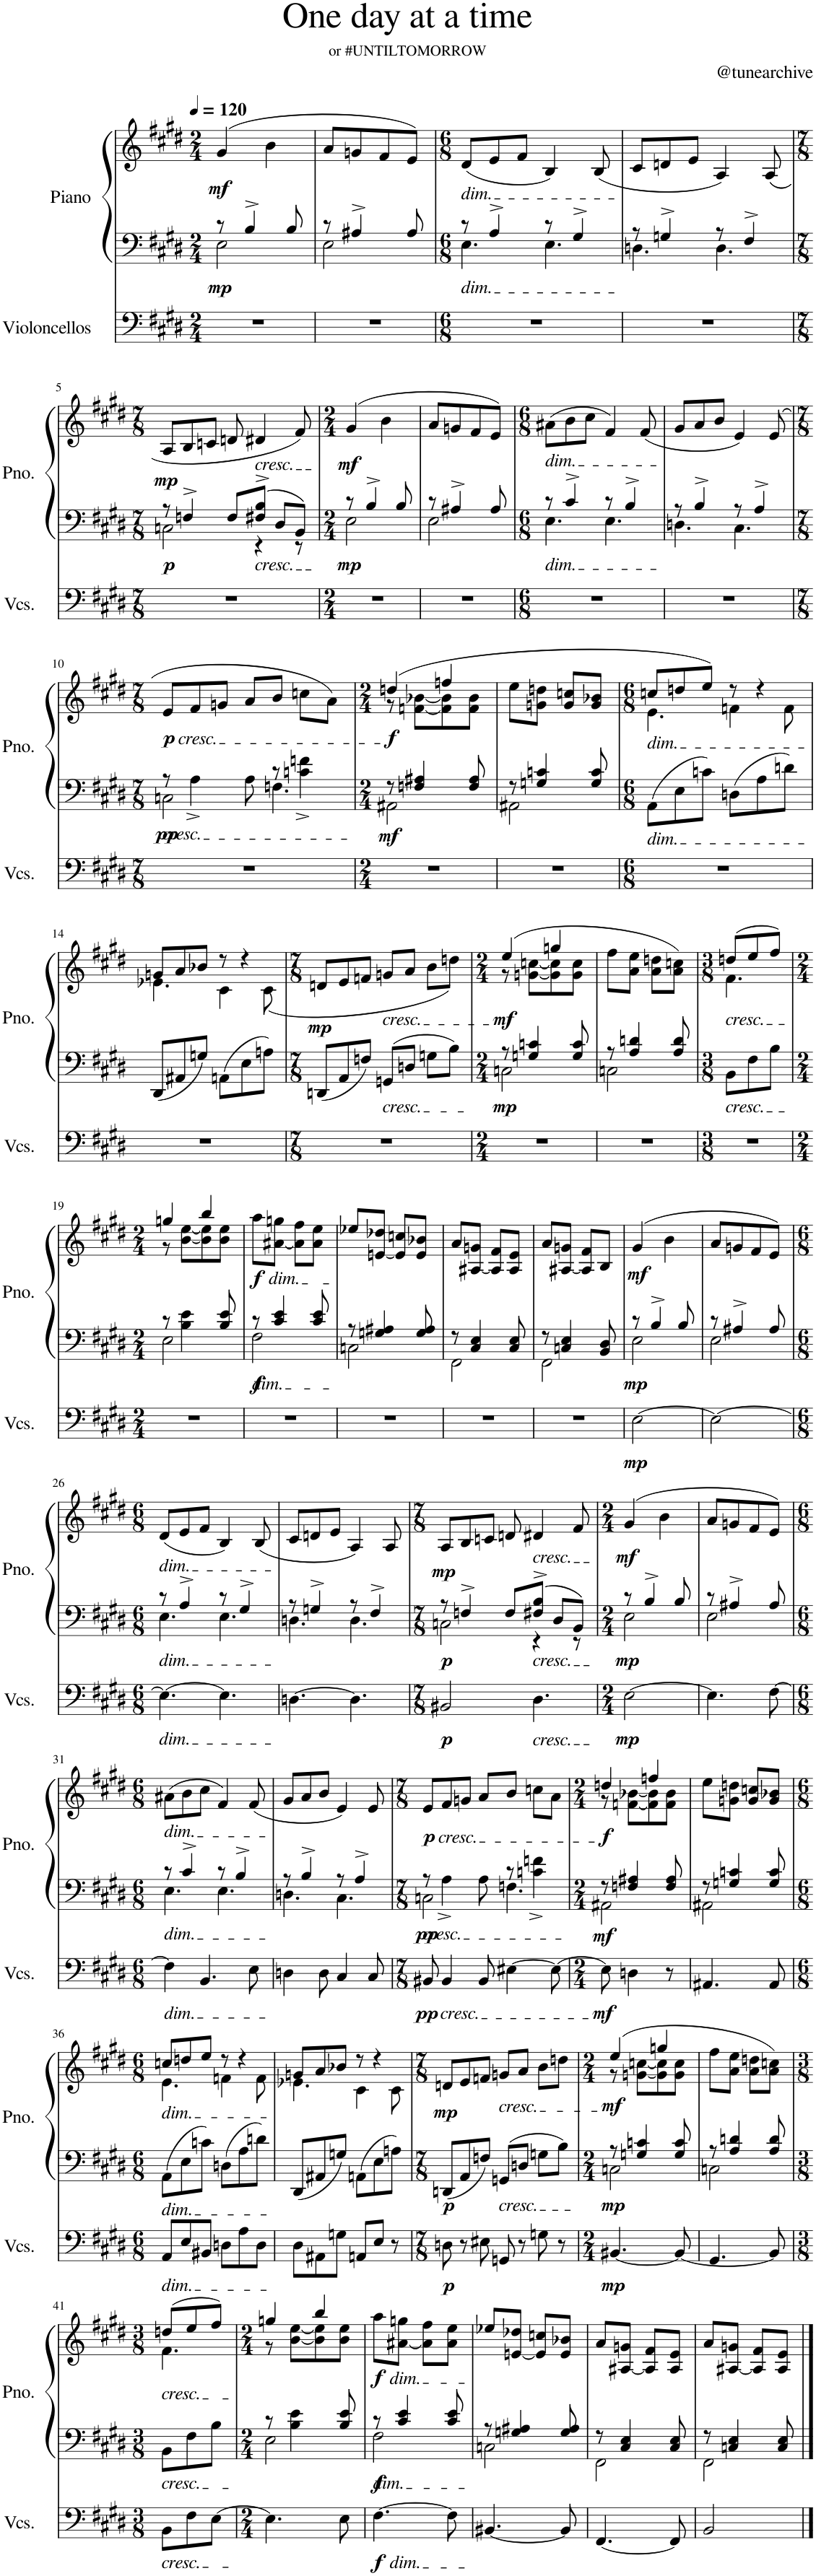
**kern	**dynam	**kern	**kern	**dynam
*part2	*part2	*part1	*part1	*part1
*staff3	*staff3	*staff2	*staff1	*staff1/2
*I"Violoncellos	*	*I"Piano	*	*
*I'Vcs.	*	*I'Pno.	*	*
*clefF4	*	*clefF4	*clefG2	*
*k[f#c#g#d#]	*	*k[f#c#g#d#]	*k[f#c#g#d#]	*
*M2/4	*	*M2/4	*M2/4	*
*MM120	*	*MM120	*MM120	*
=1	=1	=1	=1	=1
*	*	*^	*	*
!	!	!	!	!	!LO:DY:b=2
!	!	!	!	!	!LO:DY:n=1:b
2r	.	8r	2E\	(4g#/	mp mf
.	.	4B^/	.	.	.
.	.	.	.	4b\	.
.	.	8B/	.	.	.
=2	=2	=2	=2	=2	=2
2r	.	8r	2E\	8a/L	.
.	.	4A#X^/	.	8gn/	.
.	.	.	.	8f#/	.
.	.	8A#/	.	8e/J)	.
=3	=3	=3	=3	=3	=3
*M6/8	*	*M6/8	*	*M6/8	*
!	!	!	!	!LO:TX:b:i:t=dim.	!
!	!	!LO:TX:b:i:t=dim.	!	!	!
2.r	.	8r	4.E\	(8d#/L	.
.	.	4A^/	.	8e/	.
.	.	.	.	8f#/J	.
.	.	8r	4.E\	4B/)	.
.	.	4G#^/	.	.	.
.	.	.	.	(8B/	.
=4	=4	=4	=4	=4	=4
2.r	.	8r	4.Dn\	8c#/L	.
.	.	4Gn^/	.	8dn/	.
.	.	.	.	8e/J	.
.	.	8r	4.D\	4A/)	.
.	.	4F#^/	.	.	.
.	.	.	.	(8A/	.
!!LO:LB:g=z
=5	=5	=5	=5	=5	=5
*M7/8	*	*M7/8	*	*M7/8	*
!	!	!	!	!	!LO:DY:b=2
!	!	!	!	!	!LO:DY:n=1:b
2..r	.	8r	2Cn\	8A/L	p mp
.	.	4Fn^/	.	8B/	.
.	.	.	.	8cn/J	.
.	.	8F/L	.	8dn/	.
!	!	!	!	!LO:TX:b:i:t=cresc.	!
!	!	!LO:TX:b:i:t=cresc.	!	!	!
.	.	8F#X/^ 8B/^J	4r	4d#X/	.
.	.	8D#/L	.	.	.
.	.	8BB/J	8r	8f#/)	.
=6	=6	=6	=6	=6	=6
*M2/4	*	*M2/4	*	*M2/4	*
!	!	!	!	!	!LO:DY:b=2
!	!	!	!	!	!LO:DY:n=1:b
2r	.	8r	2E\	(4g#/	mp mf
.	.	4B^/	.	.	.
.	.	.	.	4b\	.
.	.	8B/	.	.	.
=7	=7	=7	=7	=7	=7
2r	.	8r	2E\	8a/L	.
.	.	4A#X^/	.	8gn/	.
.	.	.	.	8f#/	.
.	.	8A#/	.	8e/J)	.
=8	=8	=8	=8	=8	=8
*M6/8	*	*M6/8	*	*M6/8	*
!	!	!	!	!LO:TX:b:i:t=dim.	!
!	!	!LO:TX:b:i:t=dim.	!	!	!
2.r	.	8r	4.E\	(8a#X\L	.
.	.	4c#^/	.	8b\	.
.	.	.	.	8cc#\J	.
.	.	8r	4.E\	4f#/)	.
.	.	4B^/	.	.	.
.	.	.	.	(8f#/	.
=9	=9	=9	=9	=9	=9
2.r	.	8r	4.Dn\	8g#/L	.
.	.	4B^/	.	8a/	.
.	.	.	.	8b/J	.
.	.	8r	4.C#\	4e/)	.
.	.	4A^/	.	.	.
.	.	.	.	(8e/	.
!!LO:LB:g=z
=10	=10	=10	=10	=10	=10
*M7/8	*	*M7/8	*	*M7/8	*
!	!	!	!	!LO:TX:b:i:t=cresc.	!
!	!	!LO:TX:b:i:t=cresc.	!	!	!
!	!	!	!	!	!LO:DY:b=2
!	!	!	!	!	!LO:DY:n=1:b
2..r	.	8r	2Cn\	8e/L	pp p
.	.	4A^\	.	8f#/	.
.	.	.	.	8gn/J	.
.	.	8A\	.	8a/L	.
.	.	8r	4.Fn\	8b/J	.
.	.	4cn\^ 4fn\^	.	8ccn\L	.
.	.	.	.	8a\J)	.
=11	=11	=11	=11	=11	=11
*M2/4	*	*M2/4	*	*M2/4	*
*	*	*	*	*^	*
!	!	!	!	!	!	!LO:DY:b=2
!	!	!	!	!	!	!LO:DY:n=1:b
2r	.	8r	2AA#X\	(4ddn/	8r	mf f
.	.	4Fn/ 4A#X/	.	.	[8fn\ [8b-X\L	.
.	.	.	.	4ffn/	8f\] 8b-\]	.
.	.	8F/ 8A#/	.	.	8f\ 8b-\J	.
*	*	*	*	*v	*v	*
=12	=12	=12	=12	=12	=12
2r	.	8r	2AA#X\	8ee\L	.
.	.	4Gn/ 4cn/	.	8gn\ 8ddn\J	.
.	.	.	.	8g/ 8ccn/L	.
.	.	8G/ 8c/	.	8g/ 8b-X/J	.
*	*	*v	*v	*	*
=13	=13	=13	=13	=13
*M6/8	*	*M6/8	*M6/8	*
*	*	*	*^	*
!	!	!	!LO:TX:b:i:t=dim.	!	!
!	!	!LO:TX:b:i:t=dim.	!	!	!
2.r	.	8AA\L	8ccn/L	4.e\	.
.	.	8E\	8ddn/	.	.
.	.	8cn\J	8ee/J)	.	.
.	.	8Dn\L	8r	4fn\	.
.	.	8A\	4r	.	.
.	.	8dn\J	.	8f\	.
!!LO:LB:g=z	!!
=14	=14	=14	=14	=14	=14
2.r	.	8DD#/L	8gn/L	4.e-X\	.
.	.	8AA#X/	8a/	.	.
.	.	8Gn/J	8b-X/J	.	.
.	.	8AAn\L	8r	4c#\	.
.	.	8E\	4r	.	.
.	.	8An\J	.	(8c#\	.
*	*	*	*v	*v	*
=15	=15	=15	=15	=15
*M7/8	*	*M7/8	*M7/8	*
*	*	*	*^	*
!	!	!	!	!	!LO:DY:b
*	*	*	*v	*v	*
2..r	.	8DDn/L	8dn/L	mp
.	.	8AA/	8e/	.
.	.	8Fn/J	8fn/J	.
!	!	!	!LO:TX:b:i:t=cresc.	!
!	!	!LO:TX:b:i:t=cresc.	!	!
.	.	8GGn/L	8gn/L	.
.	.	8Dn/J	8a/J	.
.	.	8Gn\L	8b\L	.
.	.	8B\J	8ddn\J)	.
=16	=16	=16	=16	=16
*M2/4	*	*M2/4	*M2/4	*
*	*	*^	*^	*
!	!	!	!	!	!	!LO:DY:b=2
!	!	!	!	!	!	!LO:DY:n=1:b
2r	.	8r	2Cn\	(4ee/	8r	mp mf
.	.	4Gn/ 4cn/	.	.	[8gn\ [8ccn\L	.
.	.	.	.	4ggn/	8g\] 8cc\]	.
.	.	8G/ 8c/	.	.	8g\ 8cc\J	.
*	*	*	*	*v	*v	*
=17	=17	=17	=17	=17	=17
2r	.	8r	2Cn\	8ff#\L	.
.	.	4A/ 4dn/	.	8a\ 8ee\J	.
.	.	.	.	8a\ 8ddn\L	.
.	.	8A/ 8d/	.	8a\ 8ccn\J)	.
*	*	*v	*v	*	*
=18	=18	=18	=18	=18
*M3/8	*	*M3/8	*M3/8	*
*	*	*	*^	*
!	!	!	!LO:TX:b:i:t=cresc.	!	!
!	!	!LO:TX:b:i:t=cresc.	!	!	!
4.r	.	8BB\L	(8ddn/L	4.f#\	.
.	.	8F#\	8ee/	.	.
.	.	8B\J	8ff#/J)	.	.
!!LO:LB:g=z	!!
=19	=19	=19	=19	=19	=19
*M2/4	*	*M2/4	*M2/4	*	*
*	*	*^	*	*	*
2r	.	8r	2E\	4ggn/	8r	.
.	.	4B\ 4e\	.	.	[8b\ [8ee\L	.
.	.	.	.	4bb/	8b\] 8ee\]	.
.	.	8B/ 8e/	.	.	8b\ 8ee\J	.
=20	=20	=20	=20	=20	=20	=20
!	!	!	!	!LO:TX:b:i:t=dim.	!	!
!	!	!LO:TX:b:i:t=dim.	!	!	!	!
!	!	!	!	!	!	!LO:DY:b=2
!	!	!	!	!	!	!LO:DY:n=1:b
*	*	*	*	*v	*v	*
2r	.	8r	2F#\	8aa\L	f f
.	.	4c#/ 4e/	.	[8a#X\ 8ggn\J	.
.	.	.	.	8a#\] 8ff#\L	.
.	.	8c#/ 8e/	.	8a#\ 8ee\J	.
=21	=21	=21	=21	=21	=21
2r	.	8r	2Cn\	8ee-X/L	.
.	.	4Gn/ 4A#X/	.	[8en/ 8dd-X/J	.
.	.	.	.	8e/] 8ccn/L	.
.	.	8G/ 8A#/	.	8e/ 8b-X/J	.
=22	=22	=22	=22	=22	=22
2r	.	8r	2FF#\	8a/L	.
.	.	4C#/ 4E/	.	[8A#X/ 8gn/J	.
.	.	.	.	8A#/] 8f#/L	.
.	.	8C#/ 8E/	.	8A#/ 8e/J	.
=23	=23	=23	=23	=23	=23
2r	.	8r	2FF#\	8a/L	.
.	.	4Cn/ 4E/	.	[8A#X/ 8gn/J	.
.	.	.	.	8A#/] 8f#/L	.
.	.	8BB/ 8D#/	.	8B/J	.
=24	=24	=24	=24	=24	=24
!	!LO:DY:b	!	!	!	!LO:DY:b=2
!	!	!	!	!	!LO:DY:n=1:b
[2E\	mp	8r	2E\	(4g#/	mp mf
.	.	4B^/	.	.	.
.	.	.	.	4b\	.
.	.	8B/	.	.	.
=25	=25	=25	=25	=25	=25
2E\_	.	8r	2E\	8a/L	.
.	.	4A#X^/	.	8gn/	.
.	.	.	.	8f#/	.
.	.	8A#/	.	8e/J)	.
!!LO:LB:g=z
=26	=26	=26	=26	=26	=26
*M6/8	*	*M6/8	*	*M6/8	*
!	!	!	!	!LO:TX:b:i:t=dim.	!
!	!	!LO:TX:b:i:t=dim.	!	!	!
!LO:TX:b:i:t=dim.	!	!	!	!	!
4.E\_	.	8r	4.E\	(8d#/L	.
.	.	4A^/	.	8e/	.
.	.	.	.	8f#/J	.
4.E\]	.	8r	4.E\	4B/)	.
.	.	4G#^/	.	.	.
.	.	.	.	(8B/	.
=27	=27	=27	=27	=27	=27
[4.Dn\	.	8r	4.Dn\	8c#/L	.
.	.	4Gn^/	.	8dn/	.
.	.	.	.	8e/J	.
4.D\]	.	8r	4.D\	4A/)	.
.	.	4F#^/	.	.	.
.	.	.	.	8A/	.
=28	=28	=28	=28	=28	=28
*M7/8	*	*M7/8	*	*M7/8	*
!	!LO:DY:b	!	!	!	!LO:DY:b=2
!	!	!	!	!	!LO:DY:n=1:b
2BB#X/	p	8r	2Cn\	8A/L	p mp
.	.	4Fn^/	.	8B/	.
.	.	.	.	8cn/J	.
.	.	8F/L	.	8dn/	.
!	!	!	!	!LO:TX:b:i:t=cresc.	!
!	!	!LO:TX:b:i:t=cresc.	!	!	!
!LO:TX:b:i:t=cresc.	!	!	!	!	!
4.D#\	.	8F#X/^ 8B/^J	4r	4d#X/	.
.	.	8D#/L	.	.	.
.	.	8BB/J	8r	8f#/	.
=29	=29	=29	=29	=29	=29
*M2/4	*	*M2/4	*	*M2/4	*
!	!LO:DY:b	!	!	!	!LO:DY:b=2
!	!	!	!	!	!LO:DY:n=1:b
[2E\	mp	8r	2E\	(4g#/	mp mf
.	.	4B^/	.	.	.
.	.	.	.	4b\	.
.	.	8B/	.	.	.
=30	=30	=30	=30	=30	=30
4.E\]	.	8r	2E\	8a/L	.
.	.	4A#X^/	.	8gn/	.
.	.	.	.	8f#/	.
[8F#\	.	8A#/	.	8e/J)	.
!!LO:LB:g=z
=31	=31	=31	=31	=31	=31
*M6/8	*	*M6/8	*	*M6/8	*
!	!	!	!	!LO:TX:b:i:t=dim.	!
!	!	!LO:TX:b:i:t=dim.	!	!	!
!LO:TX:b:i:t=dim.	!	!	!	!	!
4F#\]	.	8r	4.E\	(8a#X\L	.
.	.	4c#^/	.	8b\	.
4.BB/	.	.	.	8cc#\J	.
.	.	8r	4.E\	4f#/)	.
.	.	4B^/	.	.	.
8E\	.	.	.	(8f#/	.
=32	=32	=32	=32	=32	=32
4Dn\	.	8r	4.Dn\	8g#/L	.
.	.	4B^/	.	8a/	.
8D\	.	.	.	8b/J	.
4C#/	.	8r	4.C#\	4e/)	.
.	.	4A^/	.	.	.
8C#/	.	.	.	8e/	.
=33	=33	=33	=33	=33	=33
*M7/8	*	*M7/8	*	*M7/8	*
!	!	!	!	!LO:TX:b:i:t=cresc.	!
!	!	!LO:TX:b:i:t=cresc.	!	!	!
!LO:TX:b:i:t=cresc.	!	!	!	!	!
!	!LO:DY:b	!	!	!	!LO:DY:b=2
!	!	!	!	!	!LO:DY:n=1:b
8BB#X/	pp	8r	2Cn\	8e/L	pp p
4BB#/	.	4A^\	.	8f#/	.
.	.	.	.	8gn/J	.
8BB#/	.	8A\	.	8a/L	.
[4E#X\	.	8r	4.Fn\	8b/J	.
.	.	4cn\^ 4fn\^	.	8ccn\L	.
8E#\_	.	.	.	8a\J	.
=34	=34	=34	=34	=34	=34
*M2/4	*	*M2/4	*	*M2/4	*
*	*	*	*	*^	*
!	!LO:DY:b	!	!	!	!	!LO:DY:b=2
!	!	!	!	!	!	!LO:DY:n=1:b
8E#\]	mf	8r	2AA#X\	4ddn/	8r	mf f
4Dn\	.	4Fn/ 4A#X/	.	.	[8fn\ [8b-X\L	.
.	.	.	.	4ffn/	8f\] 8b-\]	.
8r	.	8F/ 8A#/	.	.	8f\ 8b-\J	.
*	*	*	*	*v	*v	*
=35	=35	=35	=35	=35	=35
4.AA#X/	.	8r	2AA#X\	8ee\L	.
.	.	4Gn/ 4cn/	.	8gn\ 8ddn\J	.
.	.	.	.	8g/ 8ccn/L	.
8AA#/	.	8G/ 8c/	.	8g/ 8b-X/J	.
*	*	*v	*v	*	*
!!LO:LB:g=z
=36	=36	=36	=36	=36
*M6/8	*	*M6/8	*M6/8	*
*	*	*	*^	*
!	!	!	!LO:TX:b:i:t=dim.	!	!
!	!	!LO:TX:b:i:t=dim.	!	!	!
!LO:TX:b:i:t=dim.	!	!	!	!	!
8AA/L	.	8AA\L	8ccn/L	4.e\	.
8E/	.	8E\	8ddn/	.	.
8BB#X/J	.	8cn\J	8ee/J	.	.
8Dn\L	.	8Dn\L	8r	4fn\	.
8A\	.	8A\	4r	.	.
8D\J	.	8dn\J	.	8f\	.
=37	=37	=37	=37	=37	=37
8D#\L	.	8DD#/L	8gn/L	4.e-X\	.
8AA#X\	.	8AA#X/	8a/	.	.
8Gn\J	.	8Gn/J	8b-X/J	.	.
8AAn/L	.	8AAn\L	8r	4c#\	.
8E/J	.	8E\	4r	.	.
8r	.	8An\J	.	8c#\	.
*	*	*	*v	*v	*
=38	=38	=38	=38	=38
*M7/8	*	*M7/8	*M7/8	*
*	*	*	*^	*
!	!LO:DY:b	!	!	!	!LO:DY:b=2
!	!	!	!	!	!LO:DY:n=1:b
*	*	*	*v	*v	*
8Dn\	p	8DDn/L	8dn/L	p mp
8r	.	8AA/	8e/	.
8E#X\	.	8Fn/J	8fn/J	.
!	!	!	!LO:TX:b:i:t=cresc.	!
!	!	!LO:TX:b:i:t=cresc.	!	!
8GGn/	.	8GGn/L	8gn/L	.
8r	.	8Dn/J	8a/J	.
8Gn\	.	8Gn\L	8b\L	.
8r	.	8B\J	8ddn\J	.
=39	=39	=39	=39	=39
*M2/4	*	*M2/4	*M2/4	*
*	*	*^	*^	*
!	!LO:DY:b	!	!	!	!	!LO:DY:b=2
!	!	!	!	!	!	!LO:DY:n=1:b
[4.BB#X/	mp	8r	2Cn\	(4ee/	8r	mp mf
.	.	4Gn/ 4cn/	.	.	[8gn\ [8ccn\L	.
.	.	.	.	4ggn/	8g\] 8cc\]	.
8BB#/_	.	8G/ 8c/	.	.	8g\ 8cc\J	.
*	*	*	*	*v	*v	*
=40	=40	=40	=40	=40	=40
4.GG#/	.	8r	2Cn\	8ff#\L	.
.	.	4A/ 4dn/	.	8a\ 8ee\J	.
.	.	.	.	8a\ 8ddn\L	.
8BB#/]	.	8A/ 8d/	.	8a\ 8ccn\J)	.
*	*	*v	*v	*	*
!!LO:LB:g=z
=41	=41	=41	=41	=41
*M3/8	*	*M3/8	*M3/8	*
*	*	*	*^	*
!	!	!	!LO:TX:b:i:t=cresc.	!	!
!	!	!LO:TX:b:i:t=cresc.	!	!	!
!LO:TX:b:i:t=cresc.	!	!	!	!	!
8BB\L	.	8BB\L	(8ddn/L	4.f#\	.
8F#\	.	8F#\	8ee/	.	.
[8E\J	.	8B\J	8ff#/J)	.	.
=42	=42	=42	=42	=42	=42
*M2/4	*	*M2/4	*M2/4	*	*
*	*	*^	*	*	*
4.E\]	.	8r	2E\	4ggn/	8r	.
.	.	4B\ 4e\	.	.	[8b\ [8ee\L	.
.	.	.	.	4bb/	8b\] 8ee\]	.
8E\	.	8B/ 8e/	.	.	8b\ 8ee\J	.
=43	=43	=43	=43	=43	=43	=43
!	!	!	!	!LO:TX:b:i:t=dim.	!	!
!	!	!LO:TX:b:i:t=dim.	!	!	!	!
!LO:TX:b:i:t=dim.	!	!	!	!	!	!
!	!LO:DY:b	!	!	!	!	!LO:DY:b=2
!	!	!	!	!	!	!LO:DY:n=1:b
*	*	*	*	*v	*v	*
[4.F#\	f	8r	2F#\	8aa\L	f f
.	.	4c#/ 4e/	.	[8a#X\ 8ggn\J	.
.	.	.	.	8a#\] 8ff#\L	.
8F#\]	.	8c#/ 8e/	.	8a#\ 8ee\J	.
=44	=44	=44	=44	=44	=44
[4.BB#X/	.	8r	2Cn\	8ee-X/L	.
.	.	4Gn/ 4A#X/	.	[8en/ 8dd-X/J	.
.	.	.	.	8e/] 8ccn/L	.
8BB#/]	.	8G/ 8A#/	.	8e/ 8b-X/J	.
=45	=45	=45	=45	=45	=45
[4.FF#/	.	8r	2FF#\	8a/L	.
.	.	4C#/ 4E/	.	[8A#X/ 8gn/J	.
.	.	.	.	8A#/] 8f#/L	.
8FF#/]	.	8C#/ 8E/	.	8A#/ 8e/J	.
=46	=46	=46	=46	=46	=46
2BB/	.	8r	2FF#\	8a/L	.
.	.	4Cn/ 4E/	.	[8A#X/ 8gn/J	.
.	.	.	.	8A#/] 8f#/L	.
.	.	8C/ 8E/	.	8A#/ 8e/J	.
*	*	*v	*v	*	*
==	==	==	==	==
*-	*-	*-	*-	*-
